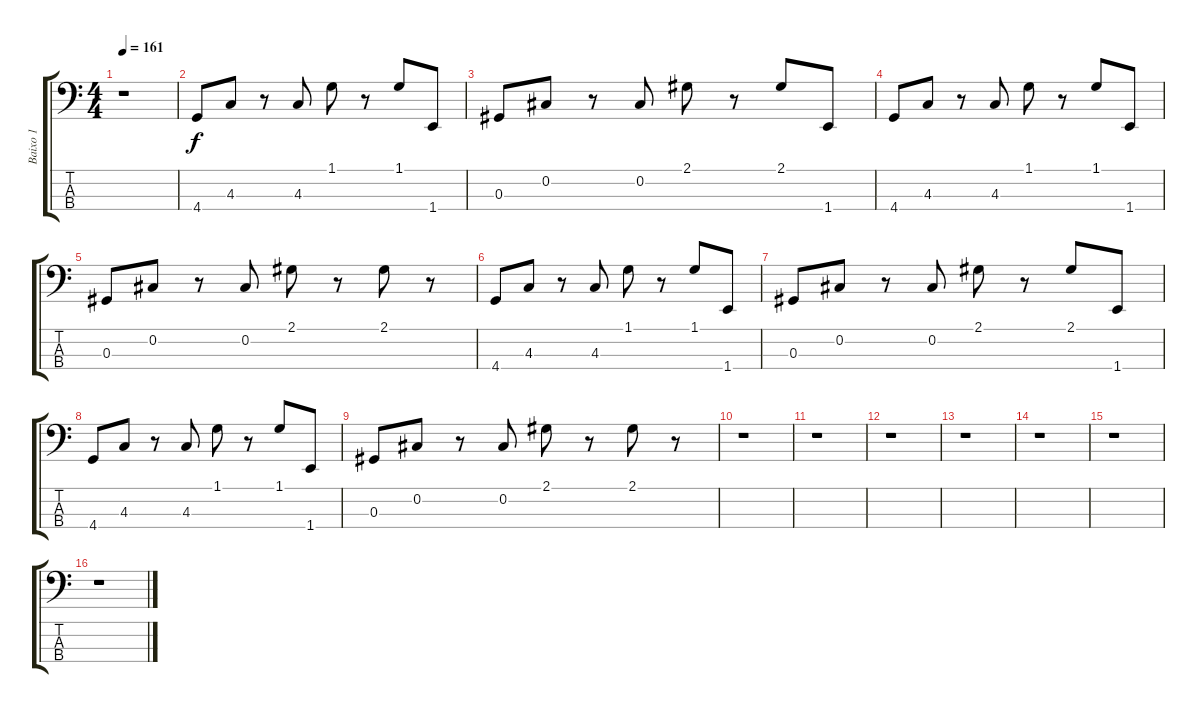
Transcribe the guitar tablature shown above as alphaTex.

\track ("Baixo 1" "Baixo 1") {instrument overdrivenguitar}
\staff {score tabs}
\tuning (Gb2 Db2 Ab1 Eb1) {hide}
\ts (4 4)
\tempo 161
\clef f4
\ks c
r.1{dy f} |
4.4.8 4.3.8 r.8 4.3.8 1.1.8 r.8 1.1.8 1.4.8 |
0.3.8 0.2.8 r.8 0.2.8 2.1.8 r.8 2.1.8 1.4.8 |
4.4.8 4.3.8 r.8 4.3.8 1.1.8 r.8 1.1.8 1.4.8 |
0.3.8 0.2.8 r.8 0.2.8 2.1.8 r.8 2.1.8 r.8 |
4.4.8 4.3.8 r.8 4.3.8 1.1.8 r.8 1.1.8 1.4.8 |
0.3.8 0.2.8 r.8 0.2.8 2.1.8 r.8 2.1.8 1.4.8 |
4.4.8 4.3.8 r.8 4.3.8 1.1.8 r.8 1.1.8 1.4.8 |
0.3.8 0.2.8 r.8 0.2.8 2.1.8 r.8 2.1.8 r.8 |
r.1 |
r.1 |
r.1 |
r.1 |
r.1 |
r.1 |
r.1
